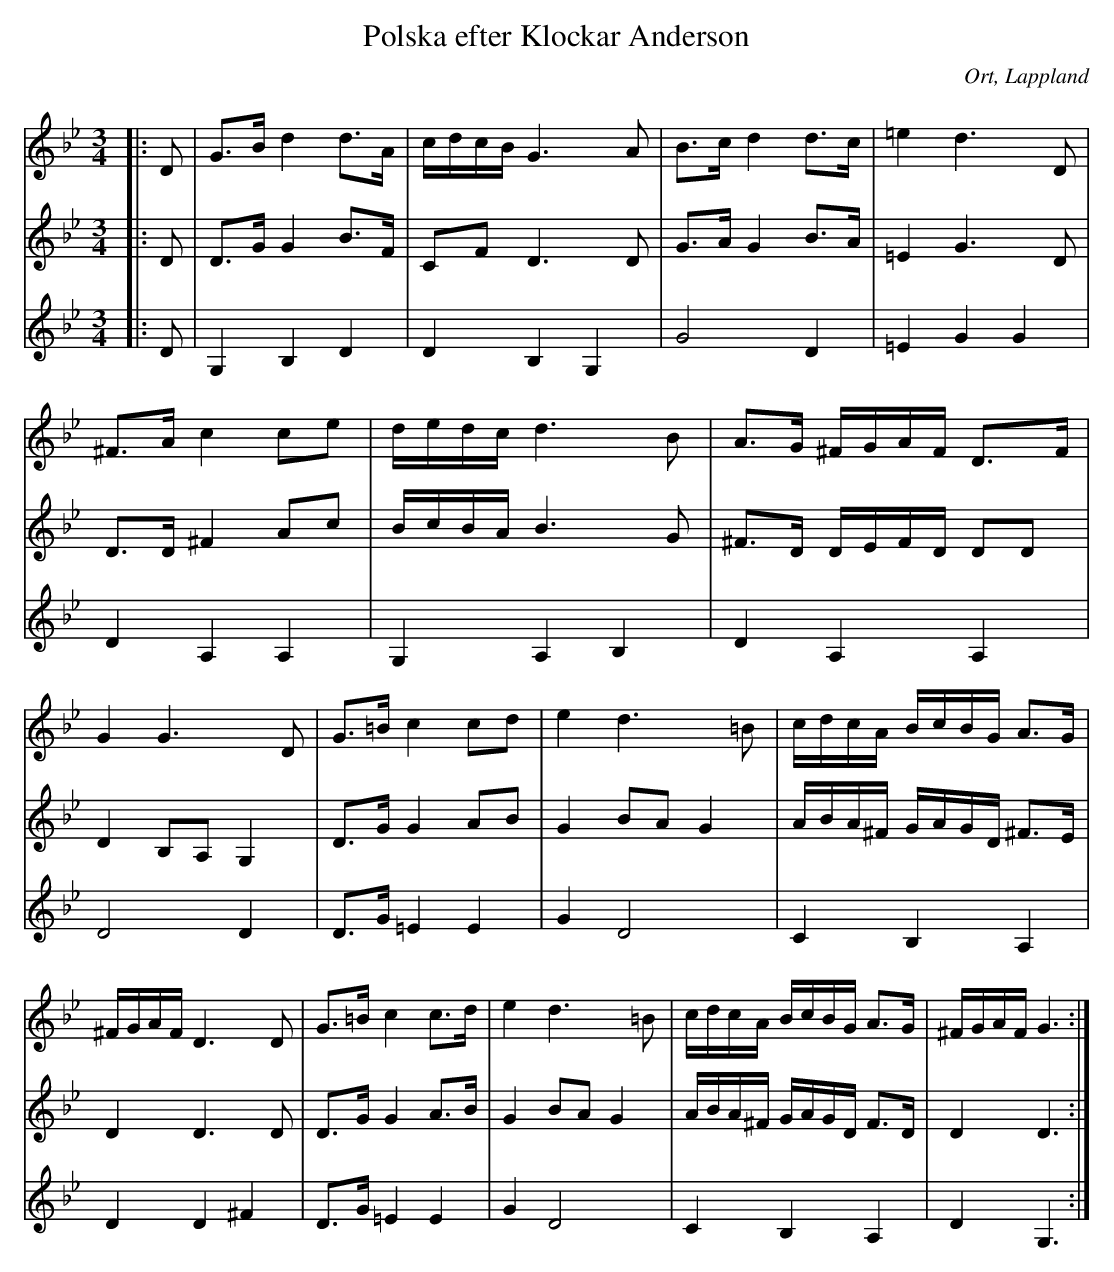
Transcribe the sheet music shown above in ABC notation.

X:1
T:Polska efter Klockar Anderson
O:Ort, Lappland
M:3/4
L:1/16
K:Gm
V:1
|: D2 | G3B d4 d3A | cdcB G6 A2 | B3c d4 d3c | =e4 d6 D2 | ^F3A c4 c2e2 | dedc d6 B2 | A3G ^FGAF D3F | G4 G6 D2 | G3=B c4 c2d2 | e4 d6 =B2 | cdcA BcBG A3G |^FGAF D6 D2 | G3=B c4 c3d | e4 d6 =B2 | cdcA BcBG A3G | ^FGAF G6 :|
V:2
|: D2 | D3G G4 B3F | C2F2 D6 D2  | G3A G4 B3A | =E4 G6 D2 | D3D ^F4 A2c2 | BcBA B6 G2 | ^F3D DEFD D2D2 | D4 B,2A,2 G,4 | D3G G4 A2B2 | G4 B2A2 G4 | ABA^F GAGD ^F3E | D4 D6 D2 | D3G G4 A3B1 | G4 B2A2 G4 | ABA^F GAGD F3D | D4 D6 :|
V:3
|:D2 | G,4 B,4 D4 | D4 B,4 G,4 | G8 D4  | =E4 G4 G4 | D4 A,4 A,4 | G,4 A,4 B,4 | D4 A,4 A,4 | D8 D4 | D3G1 =E4 E4 | G4 D8 | C4 B,4 A,4 | D4 D4 ^F4 | D3G1 =E4 E4 | G4 D8 | C4 B,4 A,4 | D4 G,6 :|
